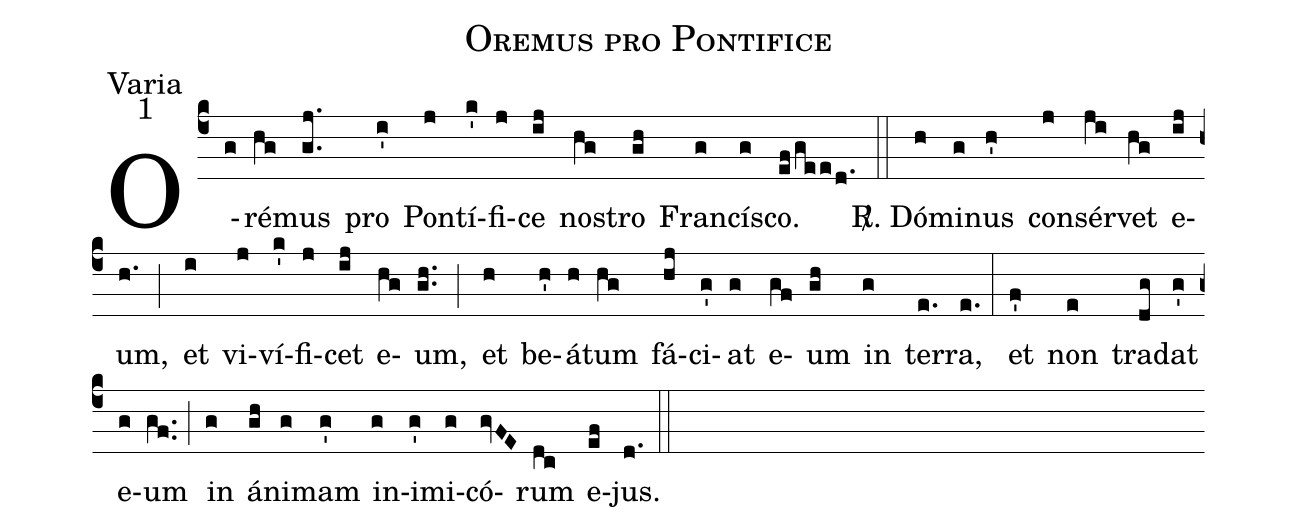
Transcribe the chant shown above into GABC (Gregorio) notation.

name:Oremus pro Pontifice;
office-part:Varia;
mode:1;
%%
(c4) O(g)ré(hg)mus(gj..) pro(i') Pon(j)tí(k')fi(j)ce(ij) no(hg)stro(gh) Fran(g)cís(g)co.(ef/gee/d.) (::)
<sp>R/</sp>. Dó(h)mi(g)nus(h') con(j)sér(ji)vet(hg) e(ij)um,(h.) (;)
et(i) vi(j)ví(k')fi(j)cet(ij) e(hg)um,(gh..) (;)
et(h) be(h')á(h)tum(hg) fá(hj)ci(g')at(g) e(gf)um(gh) in(g) ter(e.)ra,(e.) (:)
et(f') non(e) tra(dg)dat(g') e(g)um(gf..) (;)
in(g) á(gh)ni(g)mam(g') in(g)i(g')mi(g)có(gvFE)rum(dc) e(ef)jus.(d.) (::)
